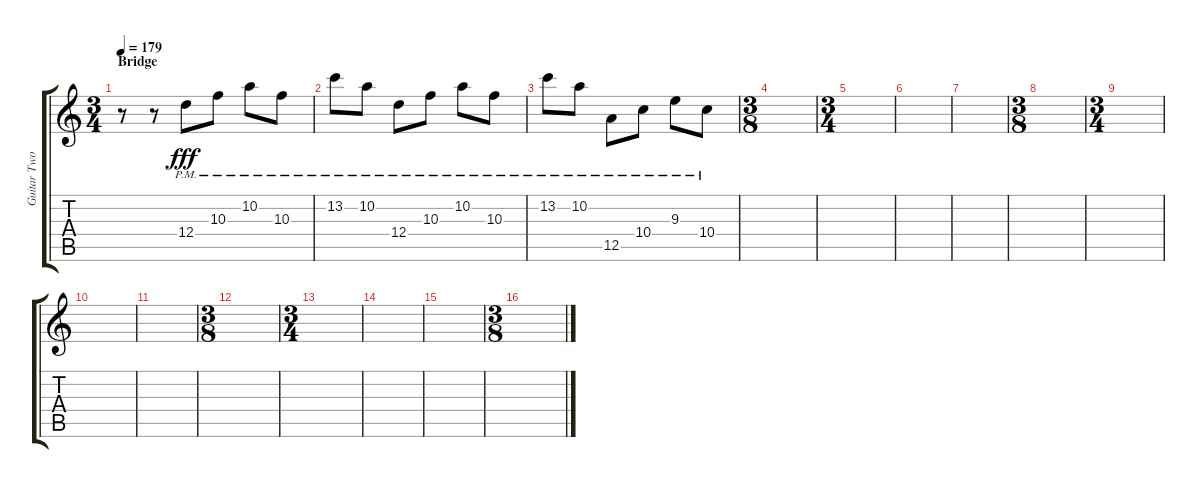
\track ("Guitar Two Delay " "Guitar Two") {instrument overdrivenguitar}
\staff {score tabs}
\tuning (E4 B3 G3 D3 A2 E2) {hide}
\ts (3 4)
\section ("" "Bridge")
\tempo 179
\clef g2
\ks c
r.8{dy f} r.8 12.4{pm}.8{dy fff} 10.3{pm}.8 10.2{pm}.8 10.3{pm}.8 |
13.2{pm}.8 10.2{pm}.8 12.4{pm}.8 10.3{pm}.8 10.2{pm}.8 10.3{pm}.8 |
13.2{pm}.8 10.2{pm}.8 12.5{pm}.8 10.4{pm}.8 9.3{pm}.8 10.4{pm}.8 |
\ts (3 8)
|
\ts (3 4)
|
|
|
\ts (3 8)
|
\ts (3 4)
|
|
|
\ts (3 8)
|
\ts (3 4)
|
|
|
\ts (3 8)
